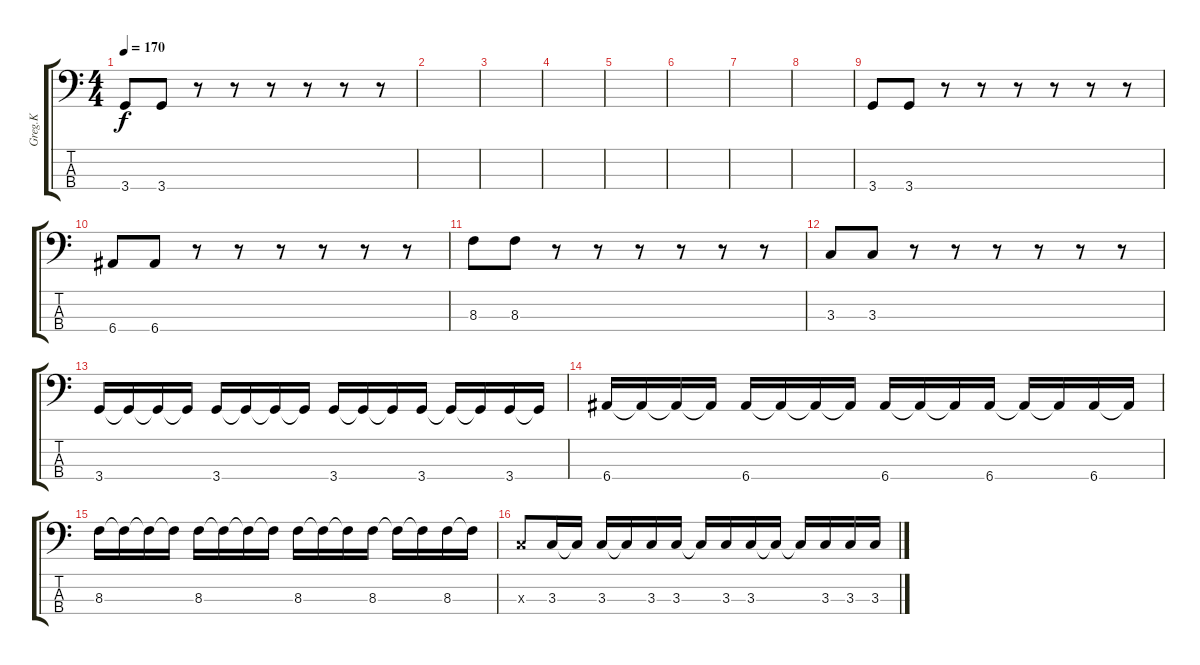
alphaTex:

\track ("Greg.K" "Greg.K") {instrument electricbasspick}
\staff {score tabs}
\tuning (G2 D2 A1 E1) {hide}
\ts (4 4)
\tempo 170
\clef f4
\ks c
3.4.8{dy f} 3.4.8 r.8 r.8 r.8 r.8 r.8 r.8 |
|
|
|
|
|
|
|
3.4.8 3.4.8 r.8 r.8 r.8 r.8 r.8 r.8 |
6.4.8 6.4.8 r.8 r.8 r.8 r.8 r.8 r.8 |
8.3.8 8.3.8 r.8 r.8 r.8 r.8 r.8 r.8 |
3.3.8 3.3.8 r.8 r.8 r.8 r.8 r.8 r.8 |
3.4.16 3.4{t}.16 3.4{t}.16 3.4{t}.16 3.4.16 3.4{t}.16 3.4{t}.16 3.4{t}.16 3.4.16 3.4{t}.16 3.4{t}.16 3.4.16 3.4{t}.16 3.4{t}.16 3.4.16 3.4{t}.16 |
6.4.16 6.4{t}.16 6.4{t}.16 6.4{t}.16 6.4.16 6.4{t}.16 6.4{t}.16 6.4{t}.16 6.4.16 6.4{t}.16 6.4{t}.16 6.4.16 6.4{t}.16 6.4{t}.16 6.4.16 6.4{t}.16 |
8.3.16 8.3{t}.16 8.3{t}.16 8.3{t}.16 8.3.16 8.3{t}.16 8.3{t}.16 8.3{t}.16 8.3.16 8.3{t}.16 8.3{t}.16 8.3.16 8.3{t}.16 8.3{t}.16 8.3.16 8.3{t}.16 |
3.3{x}.8 3.3.16 3.3{t}.16 3.3.16 3.3{t}.16 3.3.16 3.3.16 3.3{t}.16 3.3.16 3.3.16 3.3{t}.16 3.3{t}.16 3.3.16 3.3.16 3.3.16
